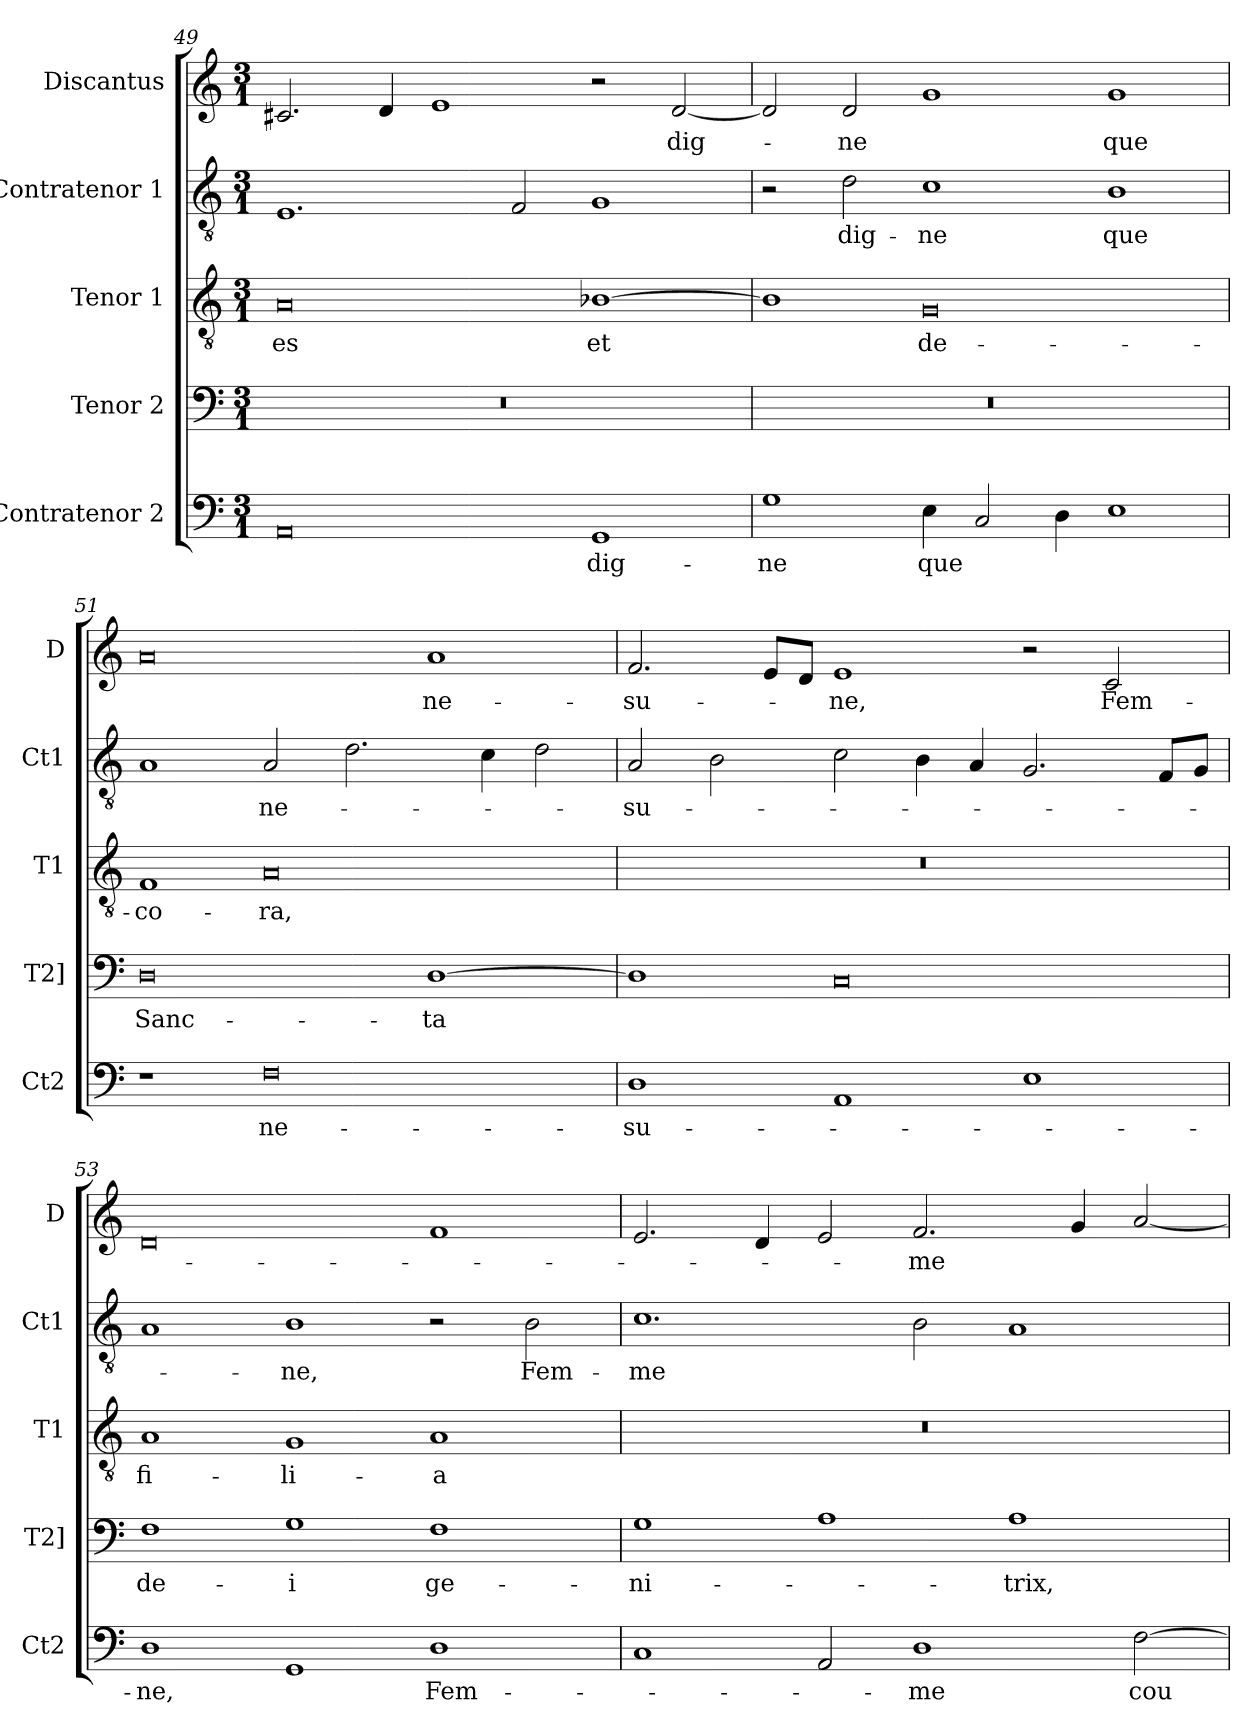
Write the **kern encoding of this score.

**kern	**text	**kern	**text	**kern	**text	**kern	**text	**kern	**text
*part5	*part5	*part4	*part4	*part3	*part3	*part2	*part2	*part1	*part1
*staff5	*staff5	*staff4	*staff4	*staff3	*staff3	*staff2	*staff2	*staff1	*staff1
*I"Contratenor 2	*	*I"Tenor 2	*	*I"Tenor 1	*	*I"Contratenor 1	*	*I"Discantus	*
*I'Ct2	*	*I'T2]	*	*I'T1	*	*I'Ct1	*	*I'D	*
*clefF4	*	*clefF4	*	*clefGv2	*	*clefGv2	*	*clefG2	*
*k[]	*	*k[]	*	*k[]	*	*k[]	*	*k[]	*
*M3/1	*	*M3/1	*	*M3/1	*	*M3/1	*	*M3/1	*
=49	=49	=49	=49	=49	=49	=49	=49	=49	=49
0AA	.	0.r	.	0A	es	1.E	.	2.c#X	.
.	.	.	.	.	.	.	.	4d	.
.	.	.	.	.	.	.	.	1e	.
.	.	.	.	.	.	2F	.	.	.
1GG	dig-	.	.	[1B-X	et	1G	.	2r	.
.	.	.	.	.	.	.	.	[2d	dig-
=50	=50	=50	=50	=50	=50	=50	=50	=50	=50
1G	-ne	0.r	.	1B-]	.	2r	.	2d]	.
.	.	.	.	.	.	2d	dig-	2d	-ne
4E	que	.	.	0G	de-	1c	-ne	1g	.
2C	.	.	.	.	.	.	.	.	.
4D	.	.	.	.	.	.	.	.	.
1E	.	.	.	.	.	1B	que	1g	que
=51	=51	=51	=51	=51	=51	=51	=51	=51	=51
1r	.	0D	Sanc-	1F	-co-	1A	.	0a	.
0F	ne-	.	.	0A	-ra,	2A	ne-	.	.
.	.	.	.	.	.	2.d	.	.	.
.	.	[1D	-ta	.	.	.	.	1a	ne-
.	.	.	.	.	.	4c	.	.	.
.	.	.	.	.	.	2d	.	.	.
=52	=52	=52	=52	=52	=52	=52	=52	=52	=52
1D	-su-	1D]	.	0.r	.	2A	-su-	2.f	-su-
.	.	.	.	.	.	2B	.	.	.
.	.	.	.	.	.	.	.	8eL	.
.	.	.	.	.	.	.	.	8dJ	.
1AA	.	0C	.	.	.	2c	.	1e	-ne,
.	.	.	.	.	.	4B	.	.	.
.	.	.	.	.	.	4A	.	.	.
1E	.	.	.	.	.	2.G	.	2r	.
.	.	.	.	.	.	.	.	2c	Fem-
.	.	.	.	.	.	8FL	.	.	.
.	.	.	.	.	.	8GJ	.	.	.
=53	=53	=53	=53	=53	=53	=53	=53	=53	=53
1D	-ne,	1F	de-	1A	fi-	1A	.	0d	.
1GG	.	1G	-i	1G	-li-	1B	-ne,	.	.
1D	Fem-	1F	ge-	1A	-a	2r	.	1f	.
.	.	.	.	.	.	2B	Fem-	.	.
=54	=54	=54	=54	=54	=54	=54	=54	=54	=54
1C	.	1G	-ni-	0.r	.	1.c	-me	2.e	.
.	.	.	.	.	.	.	.	4d	.
2AA	.	1A	.	.	.	.	.	2e	.
1D	-me	.	.	.	.	2B	.	2.f	-me
.	.	1A	-trix,	.	.	1A	.	.	.
.	.	.	.	.	.	.	.	4g	.
[2F	cou-	.	.	.	.	.	.	[2a	.
=	=	=	=	=	=	=	=	=	=
*-	*-	*-	*-	*-	*-	*-	*-	*-	*-
